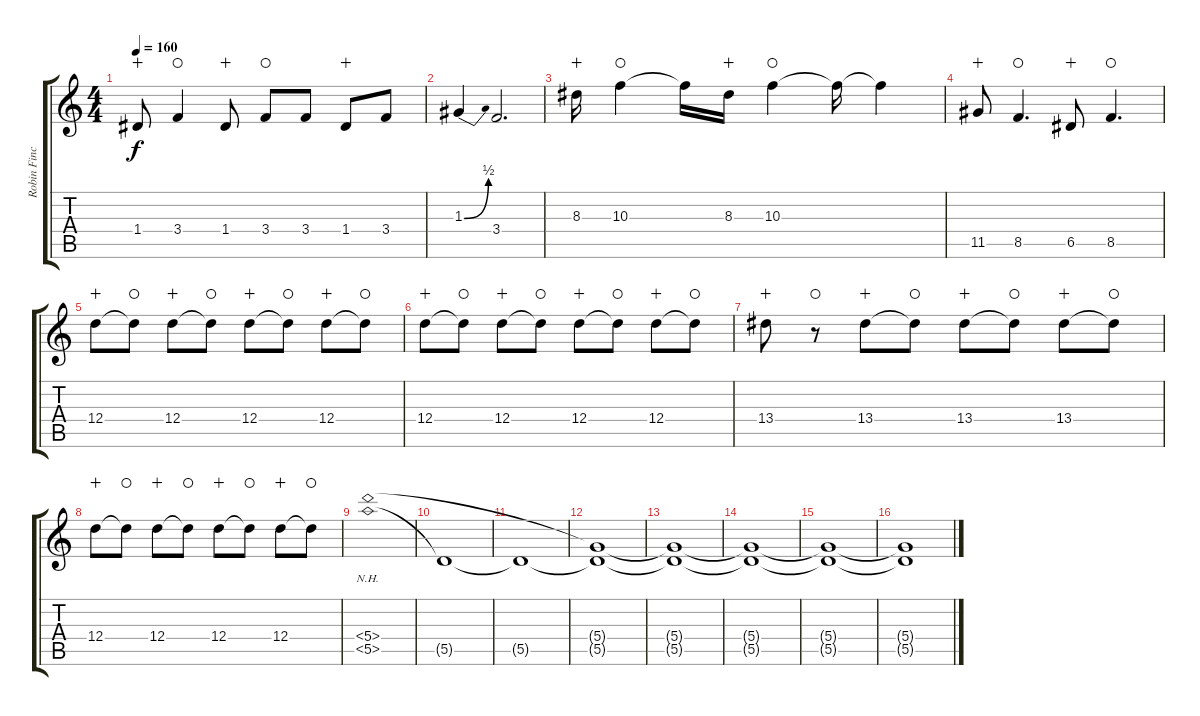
\track ("Robin Finck" "Robin Finc") {instrument overdrivenguitar}
\staff {score tabs}
\tuning (E4 B3 G3 D3 A2 D2) {hide}
\ts (4 4)
\tempo 160
\clef g2
\ks c
1.4.8{dy f wahc} 3.4.4{waho} 1.4.8{wahc} 3.4.8{waho} 3.4.8 1.4.8{wahc} 3.4.8 |
1.3{be (bend 0 0 60 2)}.4 3.4.2{d} |
8.3.16{wahc} 10.3.4{waho} 10.3{t}.16 8.3.16{wahc} 10.3.4{waho} 10.3{t}.16 10.3{t}.4 |
11.5.8{wahc} 8.5.4{d waho} 6.5.8{wahc} 8.5.4{d waho} |
12.4.8{volume 3 wahc} 12.4{t}.8{waho} 12.4.8{wahc} 12.4{t}.8{waho} 12.4.8{wahc} 12.4{t}.8{waho} 12.4.8{wahc} 12.4{t}.8{waho} |
12.4.8{wahc} 12.4{t}.8{waho} 12.4.8{wahc} 12.4{t}.8{waho} 12.4.8{wahc} 12.4{t}.8{waho} 12.4.8{wahc} 12.4{t}.8{waho} |
13.4.8{wahc} r.8{waho} 13.4.8{wahc} 13.4{t}.8{waho} 13.4.8{wahc} 13.4{t}.8{waho} 13.4.8{wahc} 13.4{t}.8{waho} |
12.4.8{wahc} 12.4{t}.8{waho} 12.4.8{wahc} 12.4{t}.8{waho} 12.4.8{wahc} 12.4{t}.8{waho} 12.4.8{wahc} 12.4{t}.8{waho} |
(5.4{nh} 5.5{nh}).1{volume 13} |
5.5{t}.1 |
5.5{t}.1 |
(5.4{t} 5.5{t}).1 |
(5.4{t} 5.5{t}).1 |
(5.4{t} 5.5{t}).1 |
(5.4{t} 5.5{t}).1 |
(5.4{t} 5.5{t}).1
